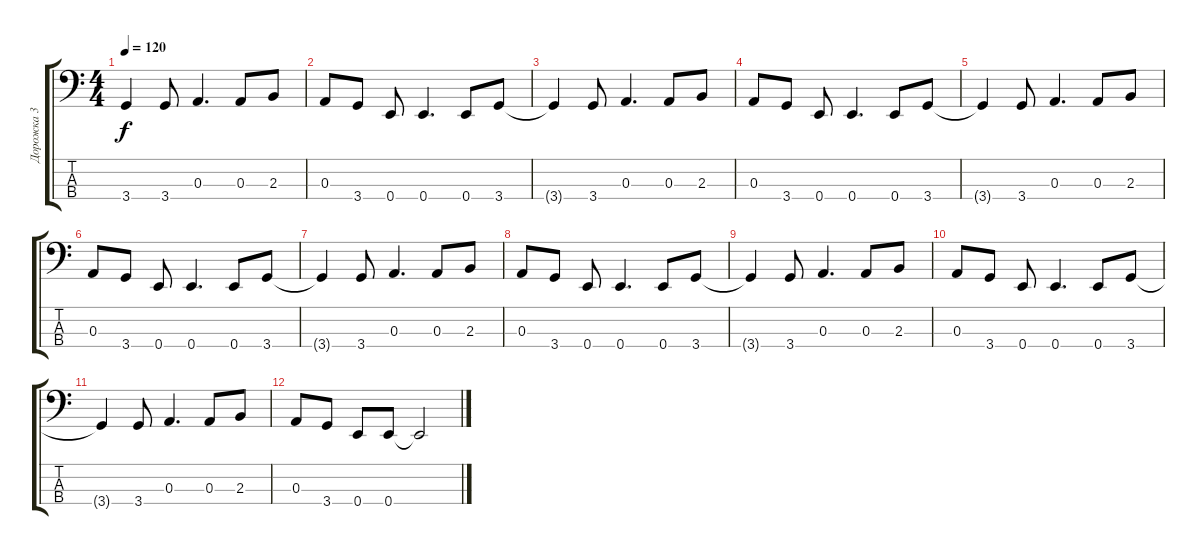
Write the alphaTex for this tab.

\track ("Дорожка 3" "Дорожка 3") {instrument electricbassfinger}
\staff {score tabs}
\tuning (G2 D2 A1 E1) {hide}
\ts (4 4)
\tempo 120
\clef f4
\ks c
3.4{t}.4{dy f} 3.4.8 0.3.4{d} 0.3.8 2.3.8 |
0.3.8 3.4.8 0.4.8 0.4.4{d} 0.4.8 3.4.8 |
3.4{t}.4 3.4.8 0.3.4{d} 0.3.8 2.3.8 |
0.3.8 3.4.8 0.4.8 0.4.4{d} 0.4.8 3.4.8 |
3.4{t}.4 3.4.8 0.3.4{d} 0.3.8 2.3.8 |
0.3.8 3.4.8 0.4.8 0.4.4{d} 0.4.8 3.4.8 |
3.4{t}.4 3.4.8 0.3.4{d} 0.3.8 2.3.8 |
0.3.8 3.4.8 0.4.8 0.4.4{d} 0.4.8 3.4.8 |
3.4{t}.4 3.4.8 0.3.4{d} 0.3.8 2.3.8 |
0.3.8 3.4.8 0.4.8 0.4.4{d} 0.4.8 3.4.8 |
3.4{t}.4 3.4.8 0.3.4{d} 0.3.8 2.3.8 |
0.3.8 3.4.8 0.4.8 0.4.8 0.4{t}.2
